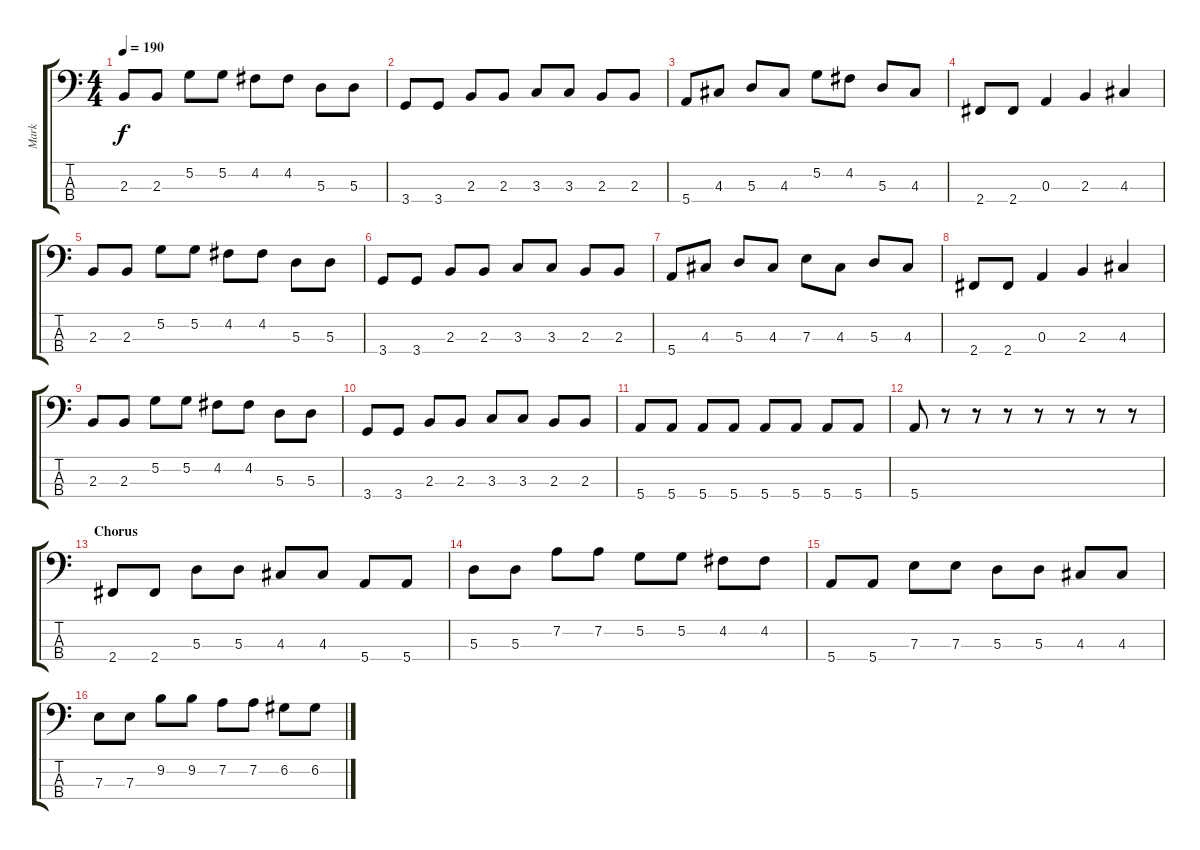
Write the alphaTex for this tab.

\track ("Mark" "Mark") {instrument electricbasspick}
\staff {score tabs}
\tuning (G2 D2 A1 E1) {hide}
\ts (4 4)
\tempo 190
\clef f4
\ks c
2.3.8{dy f} 2.3.8 5.2.8 5.2.8 4.2.8 4.2.8 5.3.8 5.3.8 |
3.4.8 3.4.8 2.3.8 2.3.8 3.3.8 3.3.8 2.3.8 2.3.8 |
5.4.8 4.3.8 5.3.8 4.3.8 5.2.8 4.2.8 5.3.8 4.3.8 |
2.4.8 2.4.8 0.3.4 2.3.4 4.3.4 |
2.3.8 2.3.8 5.2.8 5.2.8 4.2.8 4.2.8 5.3.8 5.3.8 |
3.4.8 3.4.8 2.3.8 2.3.8 3.3.8 3.3.8 2.3.8 2.3.8 |
5.4.8 4.3.8 5.3.8 4.3.8 7.3.8 4.3.8 5.3.8 4.3.8 |
2.4.8 2.4.8 0.3.4 2.3.4 4.3.4 |
2.3.8 2.3.8 5.2.8 5.2.8 4.2.8 4.2.8 5.3.8 5.3.8 |
3.4.8 3.4.8 2.3.8 2.3.8 3.3.8 3.3.8 2.3.8 2.3.8 |
5.4.8 5.4.8 5.4.8 5.4.8 5.4.8 5.4.8 5.4.8 5.4.8 |
5.4.8 r.8 r.8 r.8 r.8 r.8 r.8 r.8 |
\section ("" "Chorus")
2.4.8 2.4.8 5.3.8 5.3.8 4.3.8 4.3.8 5.4.8 5.4.8 |
5.3.8 5.3.8 7.2.8 7.2.8 5.2.8 5.2.8 4.2.8 4.2.8 |
5.4.8 5.4.8 7.3.8 7.3.8 5.3.8 5.3.8 4.3.8 4.3.8 |
7.3.8 7.3.8 9.2.8 9.2.8 7.2.8 7.2.8 6.2.8 6.2.8
